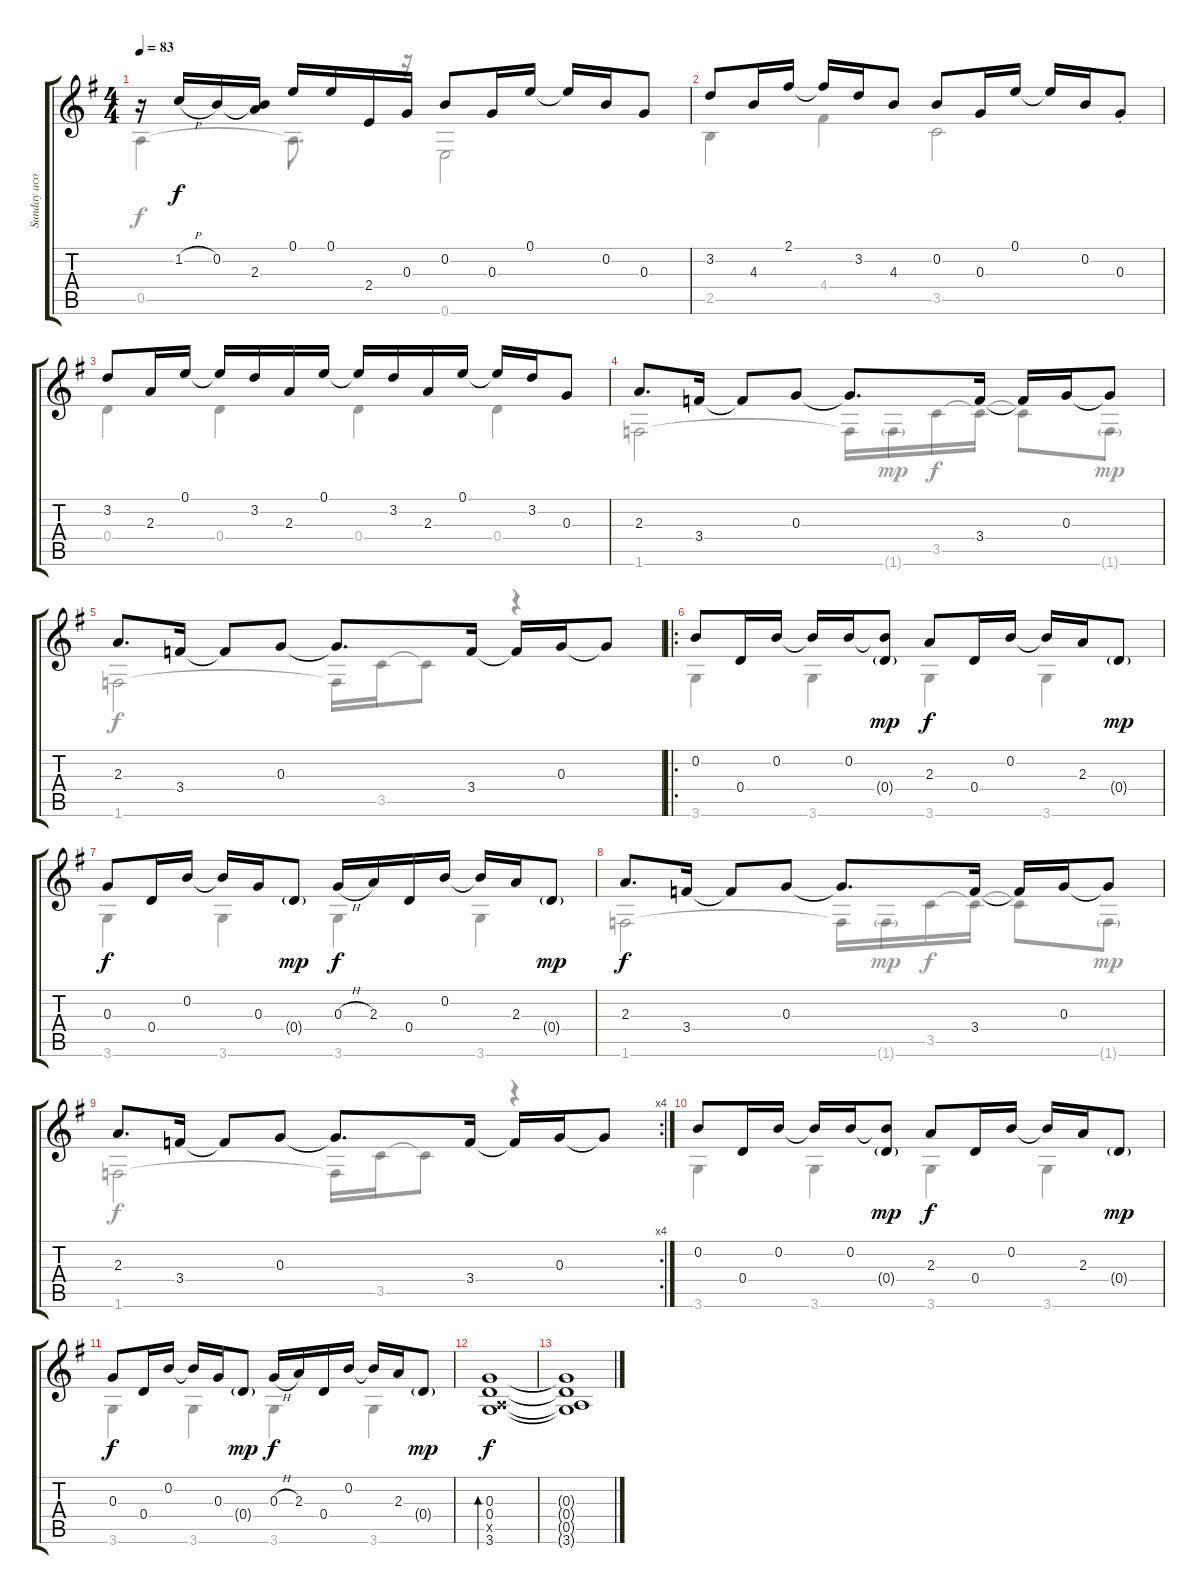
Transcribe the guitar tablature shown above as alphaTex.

\track ("Sunday acoustic picker" "Sunday aco") {instrument acousticguitarsteel}
\staff {score tabs}
\tuning (E4 B3 G3 D3 A2 E2) {hide}
\voice
\ts (4 4)
\tempo 83
\clef g2
\ks g
r.16{dy mp} 1.2{h}.16{dy f} 0.2.16 (0.2{t} 2.3).16 0.1.16 0.1.16 2.4.16 0.3.16 0.2.8 0.3.16 0.1.16 0.1{t}.16 0.2.16 0.3.8 |
3.2.8 4.3.16 2.1.16 2.1{t}.16 3.2.16 4.3.8 0.2.8 0.3.16 0.1.16 0.1{t}.16 0.2.16 0.3{st}.8 |
3.2.8 2.3.16 0.1.16 0.1{t}.16 3.2.16 2.3.16 0.1.16 0.1{t}.16 3.2.16 2.3.16 0.1.16 0.1{t}.16 3.2.16 0.3.8 |
2.3.8{d} 3.4.16 3.4{t}.8 0.3.8 0.3{t}.8{d} 3.4.16 3.4{t}.16 0.3.16 0.3{t}.8 |
2.3.8{d} 3.4.16 3.4{t}.8 0.3.8 0.3{t}.8{d} 3.4.16 3.4{t}.16 0.3.16 0.3{t}.8 |
\ro
0.2.8 0.4.16 0.2.16 0.2{t}.16 0.2.16 (0.2{t} 0.4{g}).8{dy mp} 2.3.8{dy f} 0.4.16 0.2.16 0.2{t}.16 2.3.16 0.4{g}.8{dy mp} |
0.3.8{dy f} 0.4.16 0.2.16 0.2{t}.16 0.3.16 0.4{g}.8{dy mp} 0.3{h}.16{dy f} 2.3.16 0.4.16 0.2.16 0.2{t}.16 2.3.16 0.4{g}.8{dy mp} |
2.3.8{d dy f} 3.4.16 3.4{t}.8 0.3.8 0.3{t}.8{d} 3.4.16 3.4{t}.16 0.3.16 0.3{t}.8 |
\rc 4
2.3.8{d} 3.4.16 3.4{t}.8 0.3.8 0.3{t}.8{d} 3.4.16 3.4{t}.16 0.3.16 0.3{t}.8 |
0.2.8 0.4.16 0.2.16 0.2{t}.16 0.2.16 (0.2{t} 0.4{g}).8{dy mp} 2.3.8{dy f} 0.4.16 0.2.16 0.2{t}.16 2.3.16 0.4{g}.8{dy mp} |
0.3.8{dy f} 0.4.16 0.2.16 0.2{t}.16 0.3.16 0.4{g}.8{dy mp} 0.3{h}.16{dy f} 2.3.16 0.4.16 0.2.16 0.2{t}.16 2.3.16 0.4{g}.8{dy mp} |
(0.3 0.4 0.5{x} 3.6).1{bd 30 dy f} |
(0.3{t} 0.4{t} 0.5{t} 3.6{t}).1
\voice
\clef g2
\ottava regular
\simile none
\ks g
0.5.4{dy f} 0.5{t}.8{d} r.16 0.6.2 |
2.5.4 4.4.4 3.5.2 |
0.4.4 0.4.4 0.4.4 0.4.4 |
1.6.2 1.6{t}.16 1.6{g}.16{dy mp} 3.5.16{dy f} 3.5{t}.16 3.5{t}.8 1.6{g}.8{dy mp} |
1.6.2{dy f} 1.6{t}.16 3.5.16 3.5{t}.8 r.4 |
3.6.4 3.6.4 3.6.4 3.6.4 |
3.6.4 3.6.4 3.6.4 3.6.4 |
1.6.2 1.6{t}.16 1.6{g}.16{dy mp} 3.5.16{dy f} 3.5{t}.16 3.5{t}.8 1.6{g}.8{dy mp} |
1.6.2{dy f} 1.6{t}.16 3.5.16 3.5{t}.8 r.4 |
3.6.4 3.6.4 3.6.4 3.6.4 |
3.6.4 3.6.4 3.6.4 3.6.4 |
|
